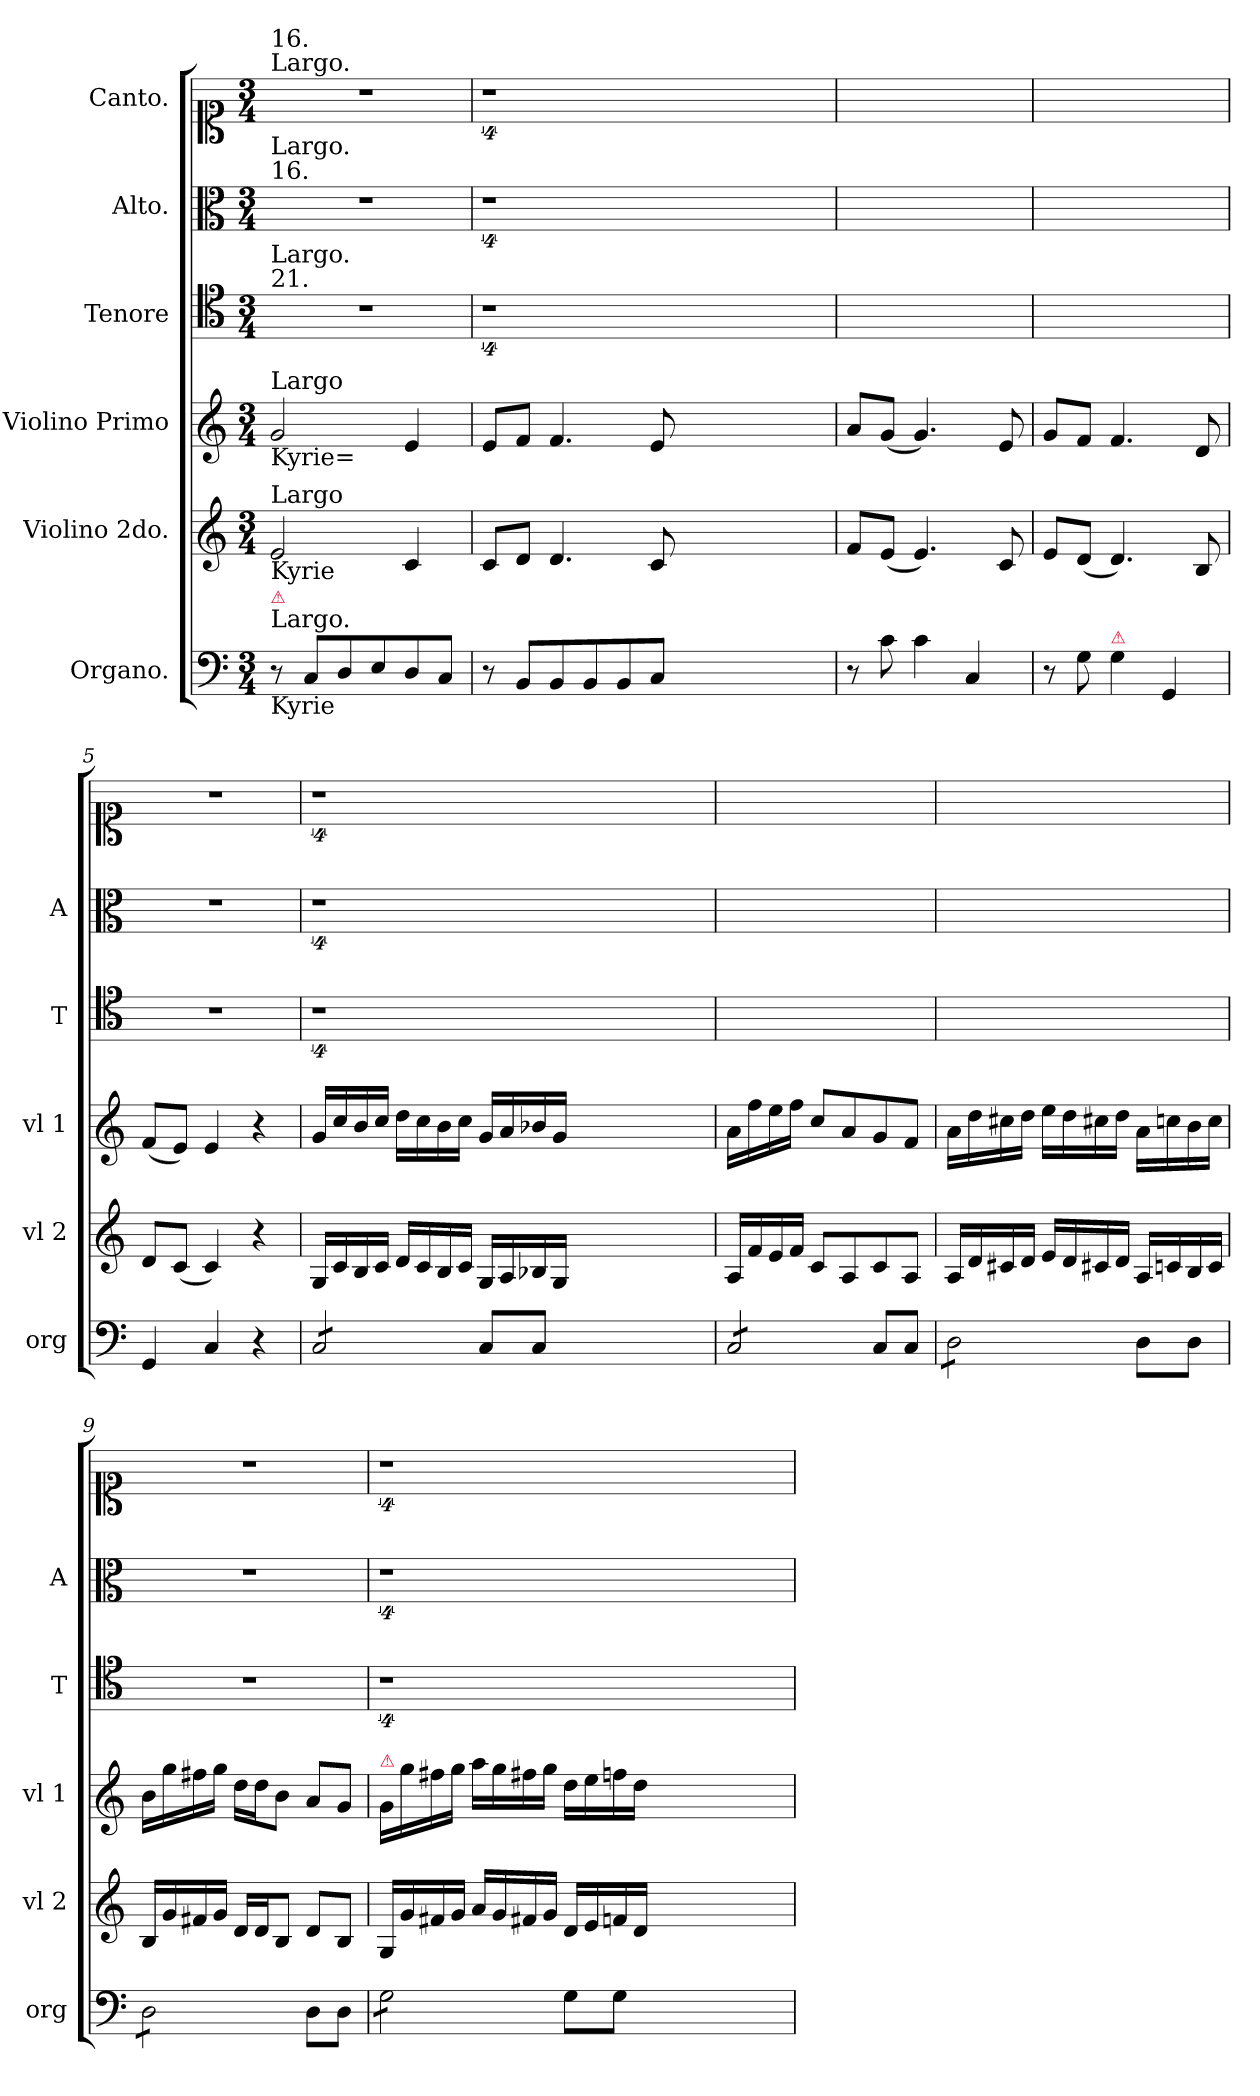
**kern	**kern	**dynam	**kern	**dynam	**kern	**kern	**kern
*part6	*part5	*part5	*part4	*part4	*part3	*part2	*part1
*staff6	*staff5	*staff5	*staff4	*staff4	*staff3	*staff2	*staff1
*I"Organo.	*I"Violino 2do.	*	*I"Violino Primo	*	*I"Tenore	*I"Alto.	*I"Canto.
*I'org	*I'vl 2	*	*I'vl 1	*	*I'T	*I'A	*
*clefF4	*clefG2	*	*clefG2	*	*clefC4	*clefC3	*clefC1
*k[]	*k[]	*	*k[]	*	*k[]	*k[]	*k[]
*C:	*C:	*	*C:	*	*C:	*C:	*C:
*M3/4	*M3/4	*	*M3/4	*	*M3/4	*M3/4	*M3/4
=1	=1	=1	=1	=1	=1	=1	=1
!	!	!	!	!	!	!	!LO:TX:a:t=Largo.
!	!	!	!	!	!	!	!LO:TX:a:t=16.
!	!	!	!	!	!	!LO:TX:a:t=16.	!
!	!	!	!	!	!	!LO:TX:a:t=Largo.	!
!	!	!	!	!	!LO:TX:a:t=21.	!	!
!	!	!	!	!	!LO:TX:a:t=Largo.	!	!
!	!	!	!LO:TX:b:t=Kyrie=	!	!	!	!
!	!	!	!LO:TX:a:t=Largo	!	!	!	!
!	!LO:TX:b:t=Kyrie	!	!	!	!	!	!
!	!LO:TX:a:t=Largo	!	!	!	!	!	!
!LO:TX:b:t=Kyrie	!	!	!	!	!	!	!
!LO:TX:a:t=Largo.	!	!	!	!	!	!	!
!LO:TX:a:color=crimson:t=⚠	!	!	!	!	!	!	!
8r	2e/	.	2g/	.	2.r	2.r	2.r
8C/L	.	.	.	.	.	.	.
8D/	.	.	.	.	.	.	.
8E/	.	.	.	.	.	.	.
8D/	4c/	.	4e/	.	.	.	.
8C/J	.	.	.	.	.	.	.
=2	=2	=2	=2	=2	=2	=2	=2
8r	8c/L	.	8e/L	.	4%9r	4%9r	4%9r
8BB/L	8d/J	.	8f/J	.	.	.	.
8BB/	4.d/	.	4.f/	.	.	.	.
8BB/	.	.	.	.	.	.	.
8BB/	.	.	.	.	.	.	.
8C/J	8c/	.	8e/	.	.	.	.
1.ryy	1.ryy	.	1.ryy	.	.	.	.
=3	=3	=3	=3	=3	=3	=3	=3
8r	8f/L	.	8a/L	.	2.ryy	2.ryy	2.ryy
8c\	(8e/J	.	(8g/J	.	.	.	.
4c\	4.e/)	.	4.g/)	.	.	.	.
4C/	.	.	.	.	.	.	.
.	8c/	.	8e/	.	.	.	.
=4	=4	=4	=4	=4	=4	=4	=4
8r	8e/L	.	8g/L	.	2.ryy	2.ryy	2.ryy
8G\	(8d/J	.	8f/J	.	.	.	.
!LO:TX:a:color=crimson:t=⚠	!	!	!	!	!	!	!
4G\	4.d/)	.	4.f/	.	.	.	.
4GG/	.	.	.	.	.	.	.
.	8B/	.	8d/	.	.	.	.
=5	=5	=5	=5	=5	=5	=5	=5
4GG/	8d/L	.	(8f/L	.	2.r	2.r	2.r
.	(8c/J	.	8e/J)	.	.	.	.
4C/	4c/)	.	4e/	.	.	.	.
4r	4r	.	4r	.	.	.	.
=6	=6	=6	=6	=6	=6	=6	=6
!	!	!LO:DY:a	!	!LO:DY:b	!	!	!
*tremolo	*	*	*	*	*	*	*
8C/L	16G/LL	for.	16g/LL	for.	4%9r	4%9r	4%9r
.	16c/	.	16cc/	.	.	.	.
8C/	16B/	.	16b/	.	.	.	.
.	16c/JJ	.	16cc/JJ	.	.	.	.
8C/	16d/LL	.	16dd\LL	.	.	.	.
.	16c/	.	16cc\	.	.	.	.
8C/J	16B/	.	16b\	.	.	.	.
*Xtremolo	*	*	*	*	*	*	*
.	16c/JJ	.	16cc\JJ	.	.	.	.
8C/L	16G/LL	.	16g/LL	.	.	.	.
.	16A/	.	16a/	.	.	.	.
8C/J	16B-X/	.	16b-X/	.	.	.	.
.	16G/JJ	.	16g/JJ	.	.	.	.
1.ryy	1.ryy	.	1.ryy	.	.	.	.
=7	=7	=7	=7	=7	=7	=7	=7
*tremolo	*	*	*	*	*	*	*
8C/L	16A/LL	.	16a\LL	.	2.ryy	2.ryy	2.ryy
.	16f/	.	16ff\	.	.	.	.
8C/	16e/	.	16ee\	.	.	.	.
.	16f/JJ	.	16ff\JJ	.	.	.	.
8C/	8c/L	.	8cc/L	.	.	.	.
8C/J	8A/	.	8a/	.	.	.	.
*Xtremolo	*	*	*	*	*	*	*
8C/L	8c/	.	8g/	.	.	.	.
8C/J	8A/J	.	8f/J	.	.	.	.
=8	=8	=8	=8	=8	=8	=8	=8
*tremolo	*	*	*	*	*	*	*
8D\L	16A/LL	.	16a\LL	.	2.ryy	2.ryy	2.ryy
.	16d/	.	16dd\	.	.	.	.
8D\	16c#X/	.	16cc#X\	.	.	.	.
.	16d/JJ	.	16dd\JJ	.	.	.	.
8D\	16e/LL	.	16ee\LL	.	.	.	.
.	16d/	.	16dd\	.	.	.	.
8D\J	16c#X/	.	16cc#X\	.	.	.	.
*Xtremolo	*	*	*	*	*	*	*
.	16d/JJ	.	16dd\JJ	.	.	.	.
8D\L	16A/LL	.	16a\LL	.	.	.	.
.	16cn/	.	16ccn\	.	.	.	.
8D\J	16B/	.	16b\	.	.	.	.
.	16c/JJ	.	16cc\JJ	.	.	.	.
=9	=9	=9	=9	=9	=9	=9	=9
*tremolo	*	*	*	*	*	*	*
8D\L	16B/LL	.	16b\LL	.	2.r	2.r	2.r
.	16g/	.	16gg\	.	.	.	.
8D\	16f#X/	.	16ff#X\	.	.	.	.
.	16g/JJ	.	16gg\JJ	.	.	.	.
8D\	16d/LL	.	16dd\LL	.	.	.	.
.	16d/J	.	16dd\J	.	.	.	.
8D\J	8B/J	.	8b\J	.	.	.	.
*Xtremolo	*	*	*	*	*	*	*
8D\L	8d/L	.	8a/L	.	.	.	.
8D\J	8B/J	.	8g/J	.	.	.	.
=10	=10	=10	=10	=10	=10	=10	=10
!	!	!	!LO:TX:a:color=crimson:t=⚠	!	!	!	!
*tremolo	*	*	*	*	*	*	*
8G\L	16G/LL	.	16g/LL	.	4%9r	4%9r	4%9r
.	16g/	.	16gg\	.	.	.	.
8G\	16f#X/	.	16ff#X\	.	.	.	.
.	16g/JJ	.	16gg\JJ	.	.	.	.
8G\	16a/LL	.	16aa\LL	.	.	.	.
.	16g/	.	16gg\	.	.	.	.
8G\J	16f#X/	.	16ff#X\	.	.	.	.
*Xtremolo	*	*	*	*	*	*	*
.	16g/JJ	.	16gg\JJ	.	.	.	.
8G\L	16d/LL	.	16dd\LL	.	.	.	.
.	16e/	.	16ee\	.	.	.	.
8G\J	16fn/	.	16ffn\	.	.	.	.
.	16d/JJ	.	16dd\JJ	.	.	.	.
1.ryy	1.ryy	.	1.ryy	.	.	.	.
=	=	=	=	=	=	=	=
*-	*-	*-	*-	*-	*-	*-	*-
